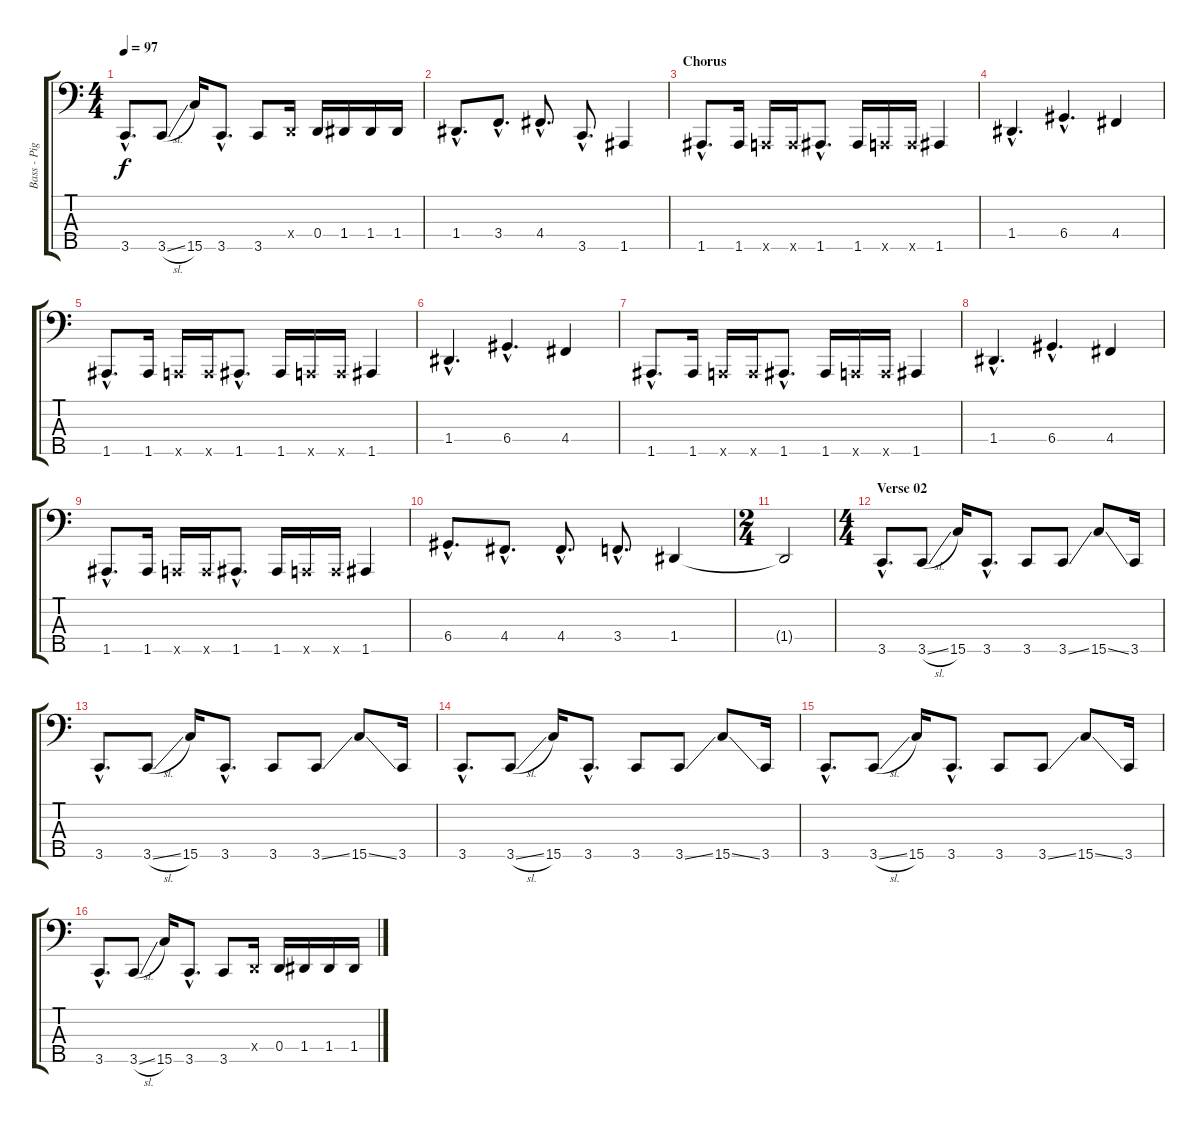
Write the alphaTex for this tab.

\track ("Bass - Pig Benis" "Bass - Pig") {instrument electricbassfinger}
\staff {score tabs}
\tuning (F2 C2 G1 D1 A0) {hide}
\ts (4 4)
\tempo 97
\clef f4
\ks c
3.5{hac}.8{d dy f} 3.5{sl}.8 15.5.16 3.5{hac}.8{d} 3.5.8 0.4{x}.16 0.4.16 1.4.16 1.4.16 1.4.16 |
1.4{hac}.8{d} 3.4{hac}.8{d} 4.4{hac}.8{d} 3.5{hac}.8{d} 1.5.4 |
\section ("" "Chorus")
1.5{hac}.8{d} 1.5.16 0.5{x}.16 0.5{x}.16 1.5{hac}.8{d} 1.5.16 0.5{x}.16 0.5{x}.16 1.5.4 |
1.4{hac}.4{d} 6.4{hac}.4{d} 4.4.4 |
1.5{hac}.8{d} 1.5.16 0.5{x}.16 0.5{x}.16 1.5{hac}.8{d} 1.5.16 0.5{x}.16 0.5{x}.16 1.5.4 |
1.4{hac}.4{d} 6.4{hac}.4{d} 4.4.4 |
1.5{hac}.8{d} 1.5.16 0.5{x}.16 0.5{x}.16 1.5{hac}.8{d} 1.5.16 0.5{x}.16 0.5{x}.16 1.5.4 |
1.4{hac}.4{d} 6.4{hac}.4{d} 4.4.4 |
1.5{hac}.8{d} 1.5.16 0.5{x}.16 0.5{x}.16 1.5{hac}.8{d} 1.5.16 0.5{x}.16 0.5{x}.16 1.5.4 |
6.4{hac}.8{d} 4.4{hac}.8{d} 4.4{hac}.8{d} 3.4{hac}.8{d} 1.4.4 |
\ts (2 4)
1.4{t}.2 |
\ts (4 4)
\section ("" "Verse 02")
3.5{hac}.8{d} 3.5{sl}.8 15.5.16 3.5{hac}.8{d} 3.5.8 3.5{ss}.8 15.5{ss}.8 3.5.16 |
3.5{hac}.8{d} 3.5{sl}.8 15.5.16 3.5{hac}.8{d} 3.5.8 3.5{ss}.8 15.5{ss}.8 3.5.16 |
3.5{hac}.8{d} 3.5{sl}.8 15.5.16 3.5{hac}.8{d} 3.5.8 3.5{ss}.8 15.5{ss}.8 3.5.16 |
3.5{hac}.8{d} 3.5{sl}.8 15.5.16 3.5{hac}.8{d} 3.5.8 3.5{ss}.8 15.5{ss}.8 3.5.16 |
3.5{hac}.8{d} 3.5{sl}.8 15.5.16 3.5{hac}.8{d} 3.5.8 0.4{x}.16 0.4.16 1.4.16 1.4.16 1.4.16
